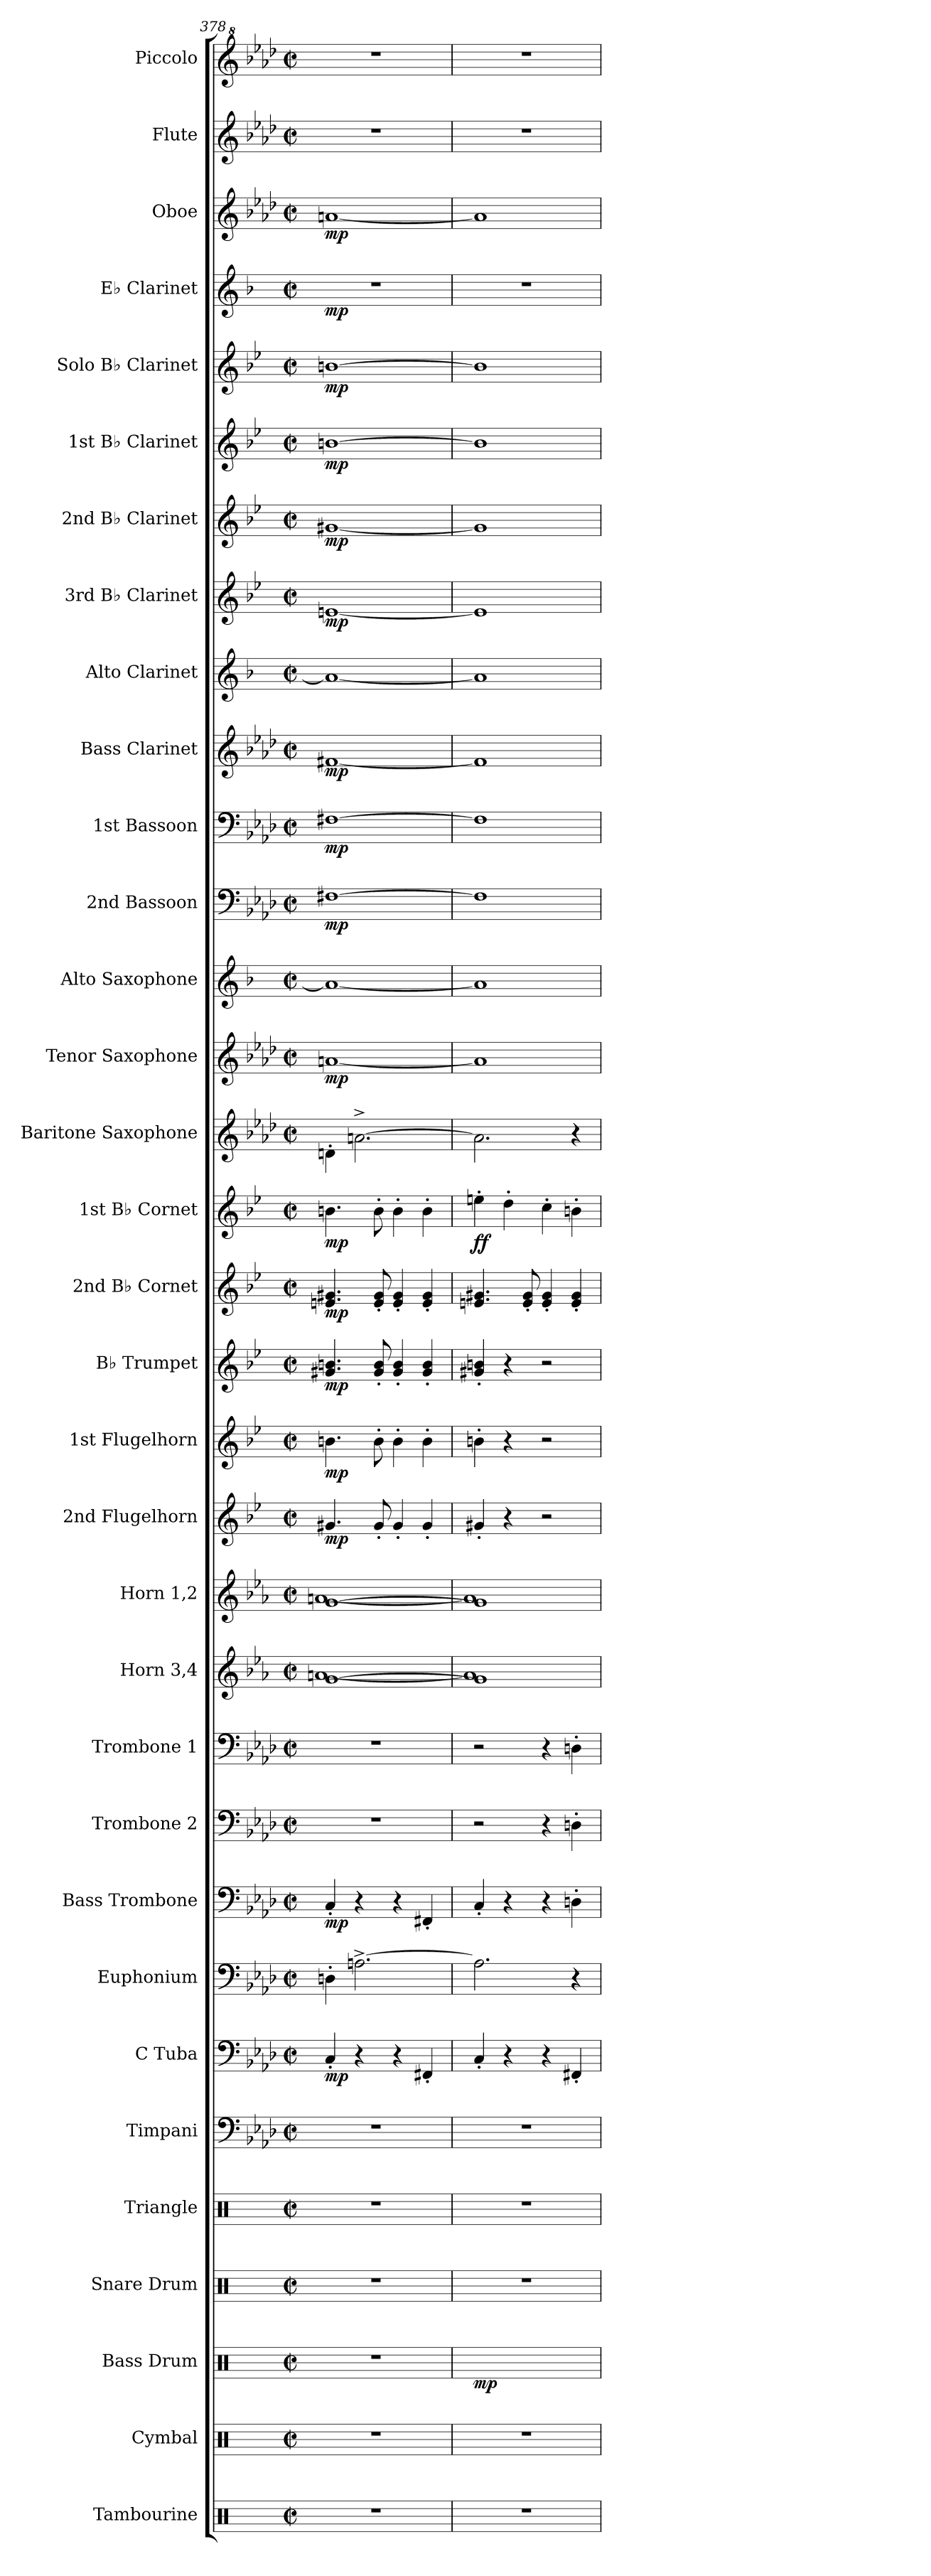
**kern	**kern	**kern	**dynam	**kern	**kern	**kern	**kern	**dynam	**kern	**kern	**dynam	**kern	**kern	**kern	**kern	**kern	**dynam	**kern	**dynam	**kern	**dynam	**kern	**dynam	**kern	**dynam	**kern	**kern	**dynam	**kern	**kern	**dynam	**kern	**dynam	**kern	**dynam	**kern	**kern	**dynam	**kern	**dynam	**kern	**dynam	**kern	**dynam	**kern	**dynam	**kern	**dynam	**kern	**kern
*part33	*part32	*part31	*part31	*part30	*part29	*part28	*part27	*part27	*part26	*part25	*part25	*part24	*part23	*part22	*part21	*part20	*part20	*part19	*part19	*part18	*part18	*part17	*part17	*part16	*part16	*part15	*part14	*part14	*part13	*part12	*part12	*part11	*part11	*part10	*part10	*part9	*part8	*part8	*part7	*part7	*part6	*part6	*part5	*part5	*part4	*part4	*part3	*part3	*part2	*part1
*staff33	*staff32	*staff31	*staff31	*staff30	*staff29	*staff28	*staff27	*staff27	*staff26	*staff25	*staff25	*staff24	*staff23	*staff22	*staff21	*staff20	*staff20	*staff19	*staff19	*staff18	*staff18	*staff17	*staff17	*staff16	*staff16	*staff15	*staff14	*staff14	*staff13	*staff12	*staff12	*staff11	*staff11	*staff10	*staff10	*staff9	*staff8	*staff8	*staff7	*staff7	*staff6	*staff6	*staff5	*staff5	*staff4	*staff4	*staff3	*staff3	*staff2	*staff1
*I"Tambourine	*I"Cymbal	*I"Bass Drum	*	*I"Snare Drum	*I"Triangle	*I"Timpani	*I"C Tuba	*	*I"Euphonium	*I"Bass Trombone	*	*I"Trombone 2	*I"Trombone 1	*I"Horn 3,4	*I"Horn 1,2	*I"2nd Flugelhorn	*	*I"1st Flugelhorn	*	*I"B♭ Trumpet	*	*I"2nd B♭ Cornet	*	*I"1st B♭ Cornet	*	*I"Baritone Saxophone	*I"Tenor Saxophone	*	*I"Alto Saxophone	*I"2nd Bassoon	*	*I"1st Bassoon	*	*I"Bass Clarinet	*	*I"Alto Clarinet	*I"3rd B♭ Clarinet	*	*I"2nd B♭ Clarinet	*	*I"1st B♭ Clarinet	*	*I"Solo B♭ Clarinet	*	*I"E♭ Clarinet	*	*I"Oboe	*	*I"Flute	*I"Piccolo
*I'Tamb.	*I'Cym.	*I'B. Dr.	*	*I'Sn. Dr.	*I'Trgl.	*I'Timp.	*I'C Tu.	*	*I'Eu.	*I'B. Trb.	*	*I'Trb. 2	*I'Trb. 1	*I'Hn. 3,4	*I'Hn. 1,2	*I'2nd Flghn.	*	*I'1st Flghn.	*	*I'B♭ Tpt.	*	*I'2nd B♭ Cnt.	*	*I'1st B♭ Cnt.	*	*I'Bar. Sax.	*I'T. Sax.	*	*I'A. Sax.	*I'2nd Bsn.	*	*I'1st Bsn.	*	*I'B. Cl.	*	*I'A. Cl.	*I'3rd B♭ Cl.	*	*I'2nd B♭ Cl.	*	*I'1st B♭ Cl.	*	*I'Solo B♭ Cl.	*	*I'E♭ Cl.	*	*I'Ob.	*	*I'Fl.	*I'Picc.
*clefX	*clefX	*clefX	*	*clefX	*clefX	*clefF4	*clefF4	*	*clefF4	*clefF4	*	*clefF4	*clefF4	*clefG2	*clefG2	*clefG2	*	*clefG2	*	*clefG2	*	*clefG2	*	*clefG2	*	*clefG2	*clefG2	*	*clefG2	*clefF4	*	*clefF4	*	*clefG2	*	*clefG2	*clefG2	*	*clefG2	*	*clefG2	*	*clefG2	*	*clefG2	*	*clefG2	*	*clefG2	*clefG^2
*	*	*	*	*	*	*	*	*	*	*	*	*	*	*ITrd4c7	*ITrd4c7	*ITrd1c2	*	*ITrd1c2	*	*ITrd1c2	*	*ITrd1c2	*	*ITrd1c2	*	*ITrd12c21	*ITrd8c14	*	*ITrd5c9	*	*	*	*	*ITrd8c14	*	*ITrd5c9	*ITrd1c2	*	*ITrd1c2	*	*ITrd1c2	*	*ITrd1c2	*	*ITrd-2c-3	*	*	*	*	*ITrd-7c-12
*k[]	*k[]	*k[]	*	*k[]	*k[]	*k[b-e-a-d-]	*k[b-e-a-d-]	*	*k[b-e-a-d-]	*k[b-e-a-d-]	*	*k[b-e-a-d-]	*k[b-e-a-d-]	*k[b-e-a-d-]	*k[b-e-a-d-]	*k[b-e-a-d-]	*	*k[b-e-a-d-]	*	*k[b-e-a-d-]	*	*k[b-e-a-d-]	*	*k[b-e-a-d-]	*	*k[b-e-a-d-]	*k[b-e-a-d-]	*	*k[b-e-a-d-]	*k[b-e-a-d-]	*	*k[b-e-a-d-]	*	*k[b-e-a-d-]	*	*k[b-e-a-d-]	*k[b-e-a-d-]	*	*k[b-e-a-d-]	*	*k[b-e-a-d-]	*	*k[b-e-a-d-]	*	*k[b-e-a-d-]	*	*k[b-e-a-d-]	*	*k[b-e-a-d-]	*k[b-e-a-d-]
*C:	*C:	*C:	*	*C:	*C:	*A-:	*A-:	*	*A-:	*A-:	*	*A-:	*A-:	*A-:	*A-:	*A-:	*	*A-:	*	*A-:	*	*A-:	*	*A-:	*	*A-:	*A-:	*	*A-:	*A-:	*	*A-:	*	*A-:	*	*A-:	*A-:	*	*A-:	*	*A-:	*	*A-:	*	*A-:	*	*A-:	*	*A-:	*A-:
*M2/2	*M2/2	*M2/2	*	*M2/2	*M2/2	*M2/2	*M2/2	*	*M2/2	*M2/2	*	*M2/2	*M2/2	*M2/2	*M2/2	*M2/2	*	*M2/2	*	*M2/2	*	*M2/2	*	*M2/2	*	*M2/2	*M2/2	*	*M2/2	*M2/2	*	*M2/2	*	*M2/2	*	*M2/2	*M2/2	*	*M2/2	*	*M2/2	*	*M2/2	*	*M2/2	*	*M2/2	*	*M2/2	*M2/2
*met(c|)	*met(c|)	*met(c|)	*	*met(c|)	*met(c|)	*met(c|)	*met(c|)	*	*met(c|)	*met(c|)	*	*met(c|)	*met(c|)	*met(c|)	*met(c|)	*met(c|)	*	*met(c|)	*	*met(c|)	*	*met(c|)	*	*met(c|)	*	*met(c|)	*met(c|)	*	*met(c|)	*met(c|)	*	*met(c|)	*	*met(c|)	*	*met(c|)	*met(c|)	*	*met(c|)	*	*met(c|)	*	*met(c|)	*	*met(c|)	*	*met(c|)	*	*met(c|)	*met(c|)
=378	=378	=378	=378	=378	=378	=378	=378	=378	=378	=378	=378	=378	=378	=378	=378	=378	=378	=378	=378	=378	=378	=378	=378	=378	=378	=378	=378	=378	=378	=378	=378	=378	=378	=378	=378	=378	=378	=378	=378	=378	=378	=378	=378	=378	=378	=378	=378	=378	=378	=378
*	*	*	*	*	*	*	*	*	*	*	*	*	*	*^	*^	*	*	*	*	*	*	*	*	*	*	*	*	*	*	*	*	*	*	*	*	*	*	*	*	*	*	*	*	*	*	*	*	*	*	*
!	!	!	!	!	!	!	!	!LO:DY:b	!	!	!LO:DY:b	!	!	!	!	!	!	!	!LO:DY:b	!	!LO:DY:b	!	!LO:DY:b	!	!LO:DY:b	!	!LO:DY:b	!	!	!LO:DY:b	!	!	!LO:DY:b	!	!LO:DY:b	!	!LO:DY:b	!	!	!LO:DY:b	!	!LO:DY:b	!	!LO:DY:b	!	!LO:DY:b	!	!LO:DY:b	!	!LO:DY:b	!	!
1r	1r	1r	.	1r	1r	1r	4C'/	mp	4Dn'\	4C'/	mp	1r	1r	[1c	[1dn	[1c	[1dn	4.f#X/	mp	4.an\	mp	4.f#X/ 4.an/	mp	4.dn/ 4.f#X/	mp	4.an\	mp	4Dn'\	[1An	mp	1c_	[1F#X	mp	[1F#X	mp	[1F#X	mp	1c_	[1dn	mp	[1f#X	mp	[1an	mp	[1an	mp	1r	mp	[1an	mp	1r	1r
.	.	.	.	.	.	.	4r	.	[2.An^\	4r	.	.	.	.	.	.	.	.	.	.	.	.	.	.	.	.	.	[2.An^\	.	.	.	.	.	.	.	.	.	.	.	.	.	.	.	.	.	.	.	.	.	.	.	.
.	.	.	.	.	.	.	.	.	.	.	.	.	.	.	.	.	.	8f#'/	.	8a'\	.	8f#/' 8a/'	.	8d/' 8f#/'	.	8a'\	.	.	.	.	.	.	.	.	.	.	.	.	.	.	.	.	.	.	.	.	.	.	.	.	.	.
.	.	.	.	.	.	.	4r	.	.	4r	.	.	.	.	.	.	.	4f#'/	.	4a'\	.	4f#/' 4a/'	.	4d/' 4f#/'	.	4a'\	.	.	.	.	.	.	.	.	.	.	.	.	.	.	.	.	.	.	.	.	.	.	.	.	.	.
.	.	.	.	.	.	.	4FF#X'/	.	.	4FF#X'/	.	.	.	.	.	.	.	4f#'/	.	4a'\	.	4f#/' 4a/'	.	4d/' 4f#/'	.	4a'\	.	.	.	.	.	.	.	.	.	.	.	.	.	.	.	.	.	.	.	.	.	.	.	.	.	.
=379	=379	=379	=379	=379	=379	=379	=379	=379	=379	=379	=379	=379	=379	=379	=379	=379	=379	=379	=379	=379	=379	=379	=379	=379	=379	=379	=379	=379	=379	=379	=379	=379	=379	=379	=379	=379	=379	=379	=379	=379	=379	=379	=379	=379	=379	=379	=379	=379	=379	=379	=379	=379
!	!	!	!LO:DY:b	!	!	!	!	!	!	!	!	!	!	!	!	!	!	!	!	!	!	!	!	!	!	!	!LO:DY:b	!	!	!	!	!	!	!	!	!	!	!	!	!	!	!	!	!	!	!	!	!	!	!	!	!
1r	1r	1R	mp	1r	1r	1r	4C'/	.	2.A\]	4C'/	.	2r	2r	1c]	1d]	1c]	1d]	4f#X'/	.	4an'\	.	4f#X/' 4an/'	.	4.dn/ 4.f#X/	.	4ddn'\	ff	2.A\]	1A]	.	1c]	1F#]	.	1F#]	.	1F#]	.	1c]	1d]	.	1f#]	.	1a]	.	1a]	.	1r	.	1a]	.	1r	1r
.	.	.	.	.	.	.	4r	.	.	4r	.	.	.	.	.	.	.	4r	.	4r	.	4r	.	.	.	4cc'\	.	.	.	.	.	.	.	.	.	.	.	.	.	.	.	.	.	.	.	.	.	.	.	.	.	.
.	.	.	.	.	.	.	.	.	.	.	.	.	.	.	.	.	.	.	.	.	.	.	.	8d/' 8f#/'	.	.	.	.	.	.	.	.	.	.	.	.	.	.	.	.	.	.	.	.	.	.	.	.	.	.	.	.
.	.	.	.	.	.	.	4r	.	.	4r	.	4r	4r	.	.	.	.	2r	.	2r	.	2r	.	4d/' 4f#/'	.	4b-'\	.	.	.	.	.	.	.	.	.	.	.	.	.	.	.	.	.	.	.	.	.	.	.	.	.	.
.	.	.	.	.	.	.	4FF#X'/	.	4r	4Dn'\	.	4Dn'\	4Dn'\	.	.	.	.	.	.	.	.	.	.	4d/' 4f#/'	.	4an'\	.	4r	.	.	.	.	.	.	.	.	.	.	.	.	.	.	.	.	.	.	.	.	.	.	.	.
*	*	*	*	*	*	*	*	*	*	*	*	*	*	*v	*v	*	*	*	*	*	*	*	*	*	*	*	*	*	*	*	*	*	*	*	*	*	*	*	*	*	*	*	*	*	*	*	*	*	*	*	*	*
*	*	*	*	*	*	*	*	*	*	*	*	*	*	*	*v	*v	*	*	*	*	*	*	*	*	*	*	*	*	*	*	*	*	*	*	*	*	*	*	*	*	*	*	*	*	*	*	*	*	*	*	*
=	=	=	=	=	=	=	=	=	=	=	=	=	=	=	=	=	=	=	=	=	=	=	=	=	=	=	=	=	=	=	=	=	=	=	=	=	=	=	=	=	=	=	=	=	=	=	=	=	=	=
*-	*-	*-	*-	*-	*-	*-	*-	*-	*-	*-	*-	*-	*-	*-	*-	*-	*-	*-	*-	*-	*-	*-	*-	*-	*-	*-	*-	*-	*-	*-	*-	*-	*-	*-	*-	*-	*-	*-	*-	*-	*-	*-	*-	*-	*-	*-	*-	*-	*-	*-
